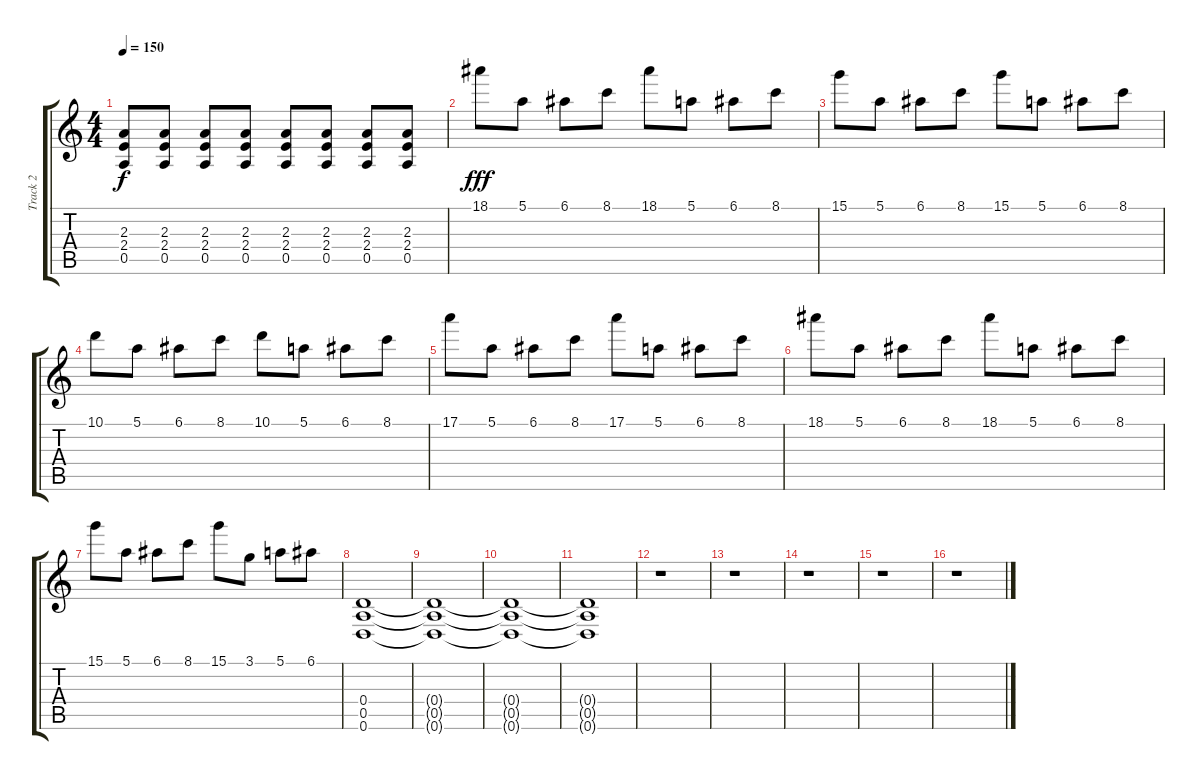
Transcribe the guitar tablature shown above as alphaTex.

\track ("Track 2" "Track 2") {instrument overdrivenguitar}
\staff {score tabs}
\tuning (E4 B3 G3 D3 A2 D2) {hide}
\ts (4 4)
\tempo 150
\clef g2
\ks c
(2.3 2.4 0.5).8{dy f} (2.3 2.4 0.5).8 (2.3 2.4 0.5).8 (2.3 2.4 0.5).8 (2.3 2.4 0.5).8 (2.3 2.4 0.5).8 (2.3 2.4 0.5).8 (2.3 2.4 0.5).8 |
18.1.8{dy fff} 5.1.8 6.1.8 8.1.8 18.1.8 5.1.8 6.1.8 8.1.8 |
15.1.8 5.1.8 6.1.8 8.1.8 15.1.8 5.1.8 6.1.8 8.1.8 |
10.1.8 5.1.8 6.1.8 8.1.8 10.1.8 5.1.8 6.1.8 8.1.8 |
17.1.8 5.1.8 6.1.8 8.1.8 17.1.8 5.1.8 6.1.8 8.1.8 |
18.1.8 5.1.8 6.1.8 8.1.8 18.1.8 5.1.8 6.1.8 8.1.8 |
15.1.8 5.1.8 6.1.8 8.1.8 15.1.8 3.1.8 5.1.8 6.1.8 |
(0.4 0.5 0.6).1 |
(0.4{t} 0.5{t} 0.6{t}).1 |
(0.4{t} 0.5{t} 0.6{t}).1 |
(0.4{t} 0.5{t} 0.6{t}).1 |
r.1 |
r.1 |
r.1 |
r.1 |
r.1
